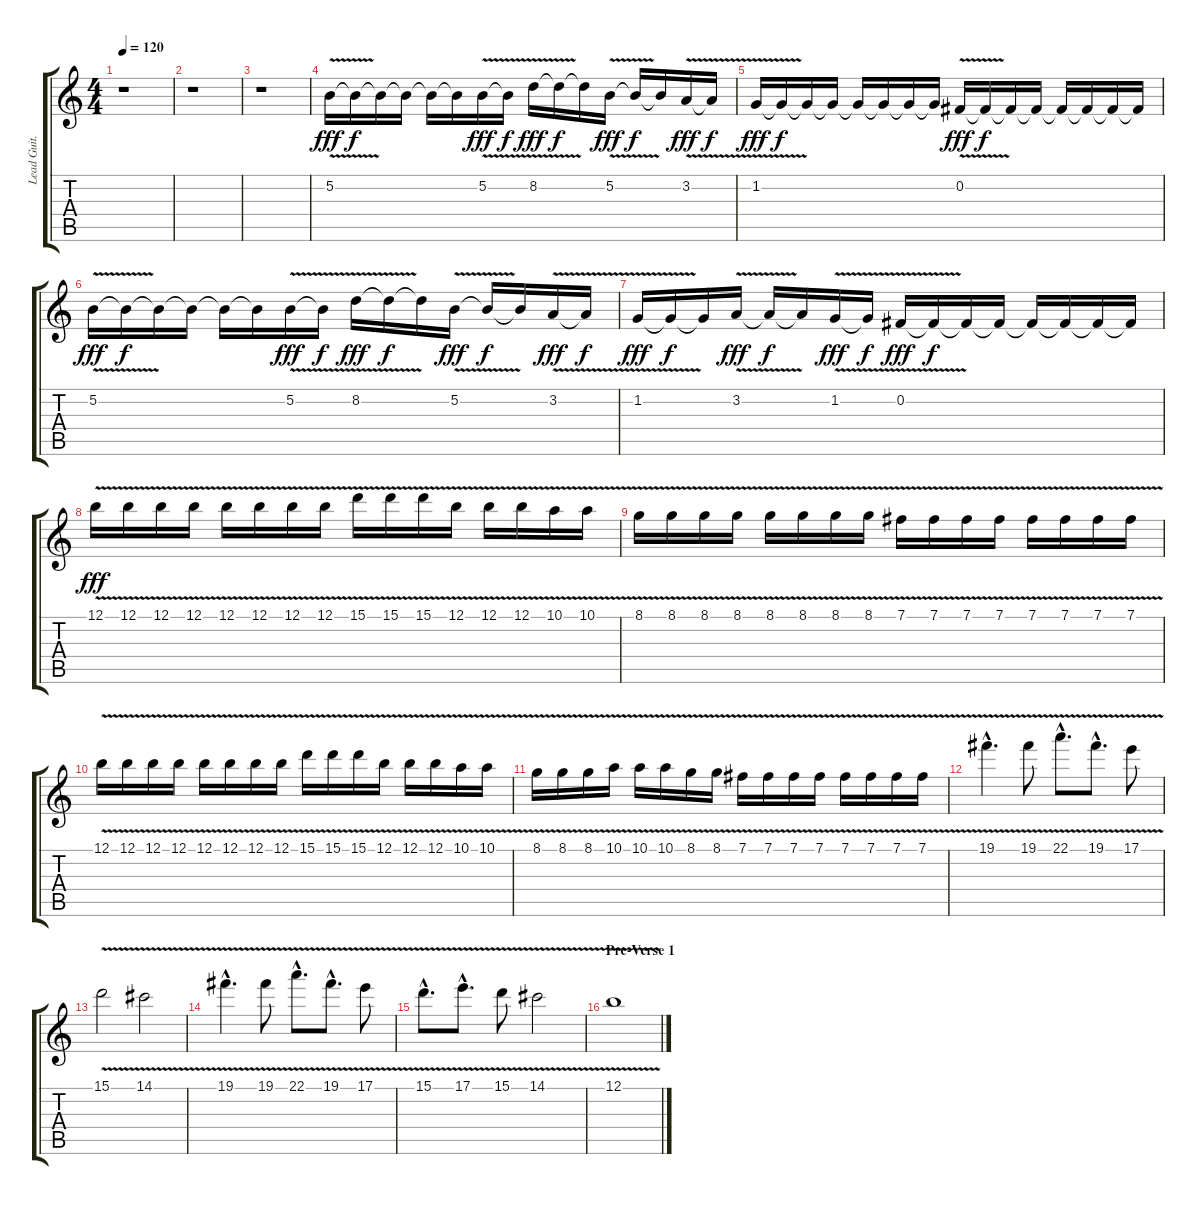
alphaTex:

\track ("Lead Guit." "Lead Guit.") {instrument distortionguitar}
\staff {score tabs}
\tuning (B3 Gb3 D3 A2 E2 B1) {hide}
\ts (4 4)
\tempo 120
\clef g2
\ks c
r.1{dy fff} |
r.1 |
r.1 |
5.2{v}.16 5.2{t}.16{dy f} 5.2{t}.16 5.2{t}.16 5.2{t}.16 5.2{t}.16 5.2{v}.16{dy fff} 5.2{t}.16{dy f} 8.2{v}.16{dy fff} 8.2{t}.16{dy f} 8.2{t}.16 5.2{v}.16{dy fff} 5.2{t}.16{dy f} 5.2{t}.16 3.2{v}.16{dy fff} 3.2{t}.16{dy f} |
1.2{v}.16{dy fff} 1.2{t}.16{dy f} 1.2{t}.16 1.2{t}.16 1.2{t}.16 1.2{t}.16 1.2{t}.16 1.2{t}.16 0.2{v}.16{dy fff} 0.2{t}.16{dy f} 0.2{t}.16 0.2{t}.16 0.2{t}.16 0.2{t}.16 0.2{t}.16 0.2{t}.16 |
5.2{v}.16{dy fff} 5.2{t}.16{dy f} 5.2{t}.16 5.2{t}.16 5.2{t}.16 5.2{t}.16 5.2{v}.16{dy fff} 5.2{t}.16{dy f} 8.2{v}.16{dy fff} 8.2{t}.16{dy f} 8.2{t}.16 5.2{v}.16{dy fff} 5.2{t}.16{dy f} 5.2{t}.16 3.2{v}.16{dy fff} 3.2{t}.16{dy f} |
1.2{v}.16{dy fff} 1.2{t}.16{dy f} 1.2{t}.16 3.2{v}.16{dy fff} 3.2{t}.16{dy f} 3.2{t}.16 1.2{v}.16{dy fff} 1.2{t}.16{dy f} 0.2{v}.16{dy fff} 0.2{t}.16{dy f} 0.2{t}.16 0.2{t}.16 0.2{t}.16 0.2{t}.16 0.2{t}.16 0.2{t}.16 |
12.1{v}.16{dy fff} 12.1{v}.16 12.1{v}.16 12.1{v}.16 12.1{v}.16 12.1{v}.16 12.1{v}.16 12.1{v}.16 15.1{v}.16 15.1{v}.16 15.1{v}.16 12.1{v}.16 12.1{v}.16 12.1{v}.16 10.1{v}.16 10.1{v}.16 |
8.1{v}.16 8.1{v}.16 8.1{v}.16 8.1{v}.16 8.1{v}.16 8.1{v}.16 8.1{v}.16 8.1{v}.16 7.1{v}.16 7.1{v}.16 7.1{v}.16 7.1{v}.16 7.1{v}.16 7.1{v}.16 7.1{v}.16 7.1{v}.16 |
12.1{v}.16 12.1{v}.16 12.1{v}.16 12.1{v}.16 12.1{v}.16 12.1{v}.16 12.1{v}.16 12.1{v}.16 15.1{v}.16 15.1{v}.16 15.1{v}.16 12.1{v}.16 12.1{v}.16 12.1{v}.16 10.1{v}.16 10.1{v}.16 |
8.1{v}.16 8.1{v}.16 8.1{v}.16 10.1{v}.16 10.1{v}.16 10.1{v}.16 8.1{v}.16 8.1{v}.16 7.1{v}.16 7.1{v}.16 7.1{v}.16 7.1{v}.16 7.1{v}.16 7.1{v}.16 7.1{v}.16 7.1{v}.16 |
19.1{v hac}.4{d} 19.1{v}.8 22.1{v hac}.8{d} 19.1{v hac}.8{d} 17.1{v}.8 |
15.1{v}.2 14.1{v}.2 |
19.1{v hac}.4{d} 19.1{v}.8 22.1{v hac}.8{d} 19.1{v hac}.8{d} 17.1{v}.8 |
15.1{v hac}.8{d} 17.1{v hac}.8{d} 15.1{v}.8 14.1{v}.2 |
\section ("" "Pre-Verse 1")
12.1{v}.1
